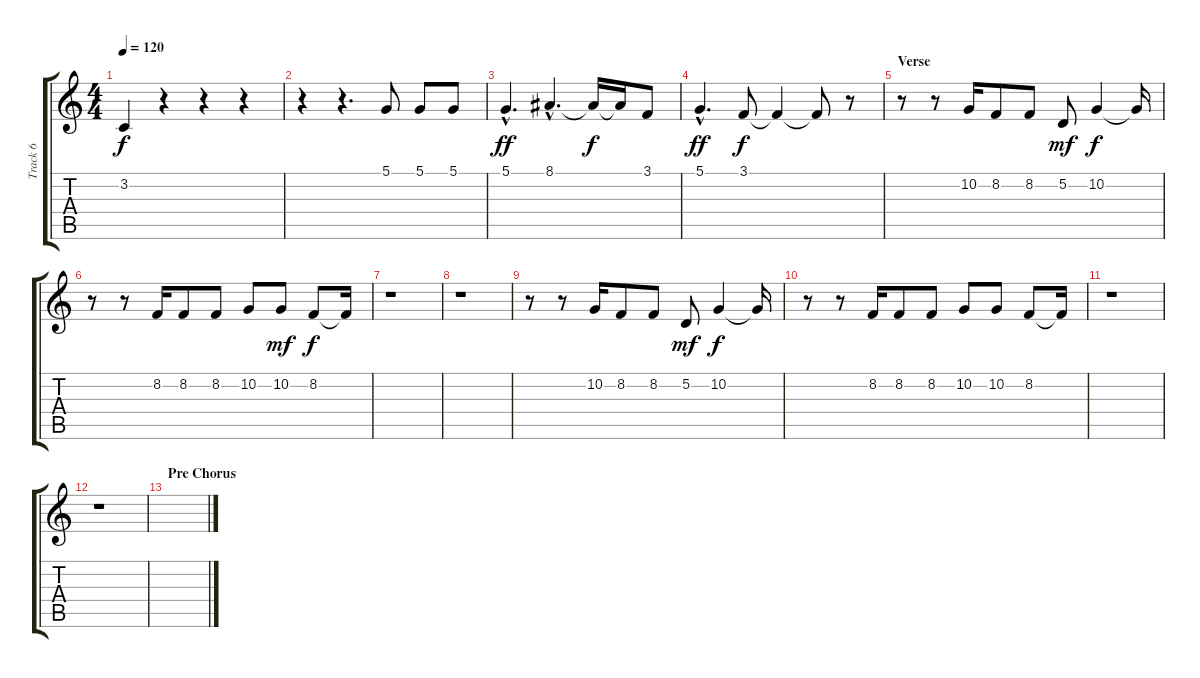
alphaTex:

\track ("Track 6" "Track 6") {instrument tenorsax}
\staff {score tabs}
\tuning (D4 A3 F3 C3 G2 C2) {hide}
\ts (4 4)
\tempo 120
\clef g2
\ks c
3.2{t}.4{dy f} r.4 r.4 r.4 |
r.4 r.4{d} 5.1.8 5.1.8 5.1.8 |
5.1{hac}.4{d dy ff} 8.1{hac}.4{d} 8.1{t}.16{dy f} 8.1{t}.16 3.1.8 |
5.1{hac}.4{d dy ff} 3.1.8{dy f} 3.1{t}.4 3.1{t}.8 r.8 |
\section ("" "Verse")
r.8 r.8 10.2.16 8.2.8 8.2.8 5.2.8{dy mf} 10.2.4{dy f} 10.2{t}.16 |
r.8 r.8 8.2.16 8.2.8 8.2.8 10.2.8 10.2.8{dy mf} 8.2.8{dy f} 8.2{t}.16 |
r.1 |
r.1 |
r.8 r.8 10.2.16 8.2.8 8.2.8 5.2.8{dy mf} 10.2.4{dy f} 10.2{t}.16 |
r.8 r.8 8.2.16 8.2.8 8.2.8 10.2.8 10.2.8 8.2.8 8.2{t}.16 |
r.1 |
r.1 |
\section ("" "Pre Chorus")
